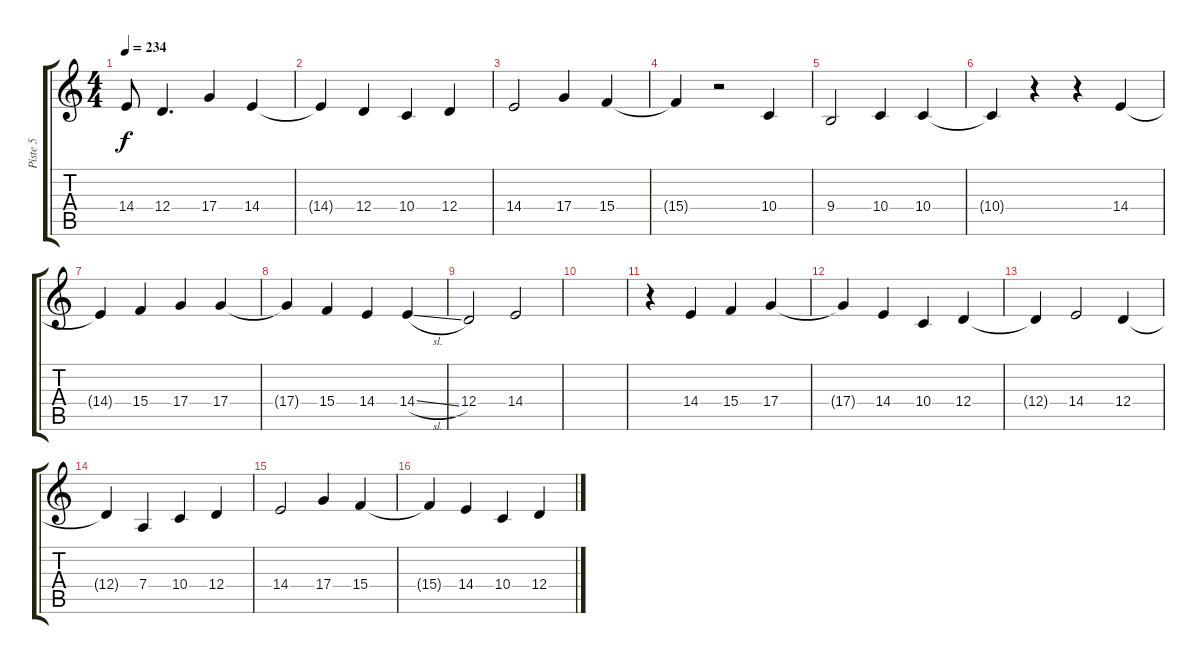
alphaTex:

\track ("Piste 5" "Piste 5") {instrument lead8bassandlead}
\staff {score tabs}
\tuning (E4 B3 G3 D3 A2 E2) {hide}
\ts (4 4)
\tempo 234
\clef g2
\ks c
14.4{t}.8{dy f} 12.4.4{d} 17.4.4 14.4.4 |
14.4{t}.4 12.4.4 10.4.4 12.4.4 |
14.4.2 17.4.4 15.4.4 |
15.4{t}.4 r.2 10.4.4 |
9.4.2 10.4.4 10.4.4 |
10.4{t}.4 r.4 r.4 14.4.4 |
14.4{t}.4 15.4.4 17.4.4 17.4.4 |
17.4{t}.4 15.4.4 14.4.4 14.4{sl}.4 |
12.4.2 14.4.2 |
|
r.4 14.4.4 15.4.4 17.4.4 |
17.4{t}.4 14.4.4 10.4.4 12.4.4 |
12.4{t}.4 14.4.2 12.4.4 |
12.4{t}.4 7.4.4 10.4.4 12.4.4 |
14.4.2 17.4.4 15.4.4 |
15.4{t}.4 14.4.4 10.4.4 12.4.4
